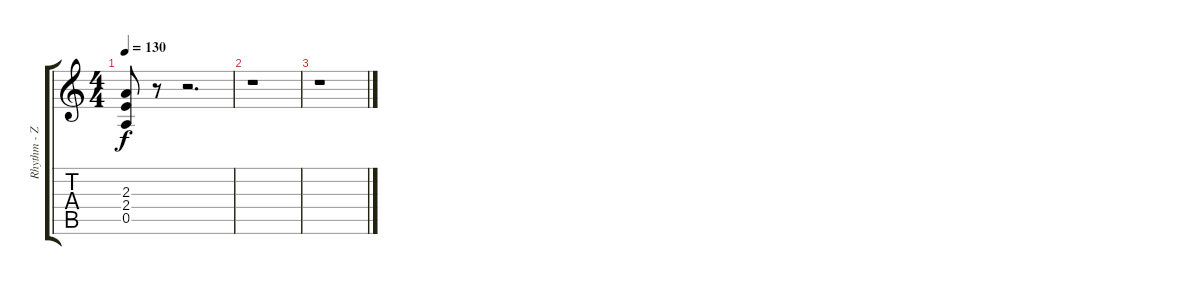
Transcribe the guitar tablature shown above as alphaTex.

\track ("Rhythm - Zacky Vengeance" "Rhythm - Z") {instrument distortionguitar}
\staff {score tabs}
\tuning (E4 B3 G3 D3 A2 D2) {hide}
\ts (4 4)
\tempo 130
\clef g2
\ks c
(2.3 2.4 0.5).8{dy f} r.8 r.2{d} |
r.1 |
r.1
